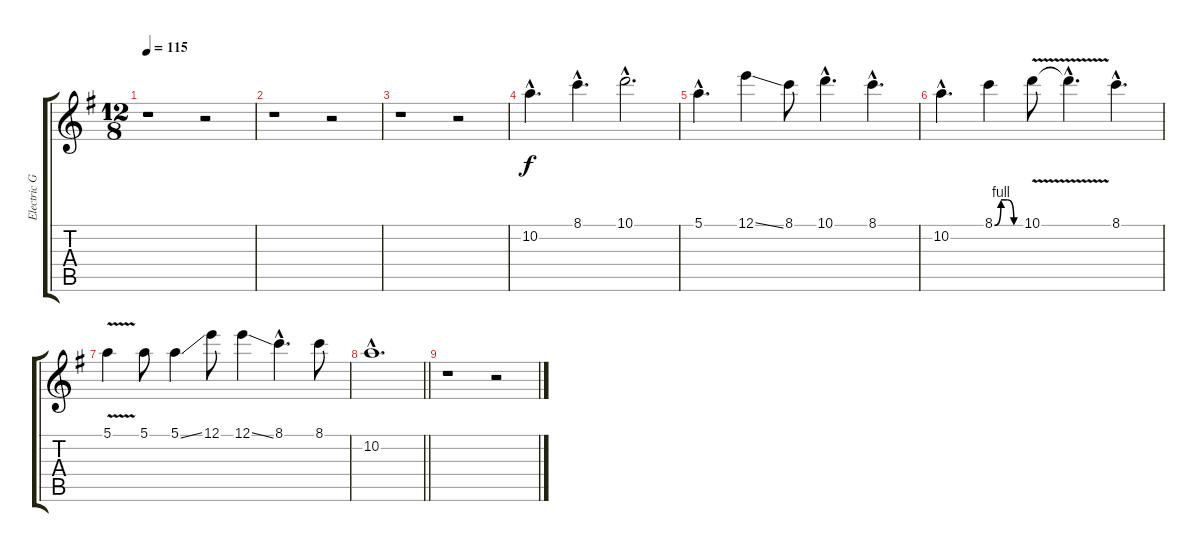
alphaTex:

\track ("Electric Guitar" "Electric G") {instrument electricguitarjazz}
\staff {score tabs}
\tuning (E4 B3 G3 D3 A2 E2) {hide}
\ts (12 8)
\tempo 115
\clef g2
\ks g
r.1{dy f} r.2 |
r.1 r.2 |
r.1 r.2 |
10.2{hac}.4{d volume 12} 8.1{hac}.4{d} 10.1{hac}.2{d} |
5.1{hac}.4{d volume 9} 12.1{ss}.4 8.1.8 10.1{hac}.4{d} 8.1{hac}.4{d} |
10.2{hac}.4{d volume 7} 8.1{be (custom 0 0 15 4 30 4 45 0 60 0)}.4 10.1{v}.8 10.1{hac t}.4{d} 8.1{hac}.4{d} |
5.1{v}.4{volume 3} 5.1.8 5.1{ss}.4 12.1.8 12.1{ss}.4 8.1{hac}.4{d} 8.1.8 |
\barLineRight lightlight
10.2{hac}.1{d} |
r.1 r.2
